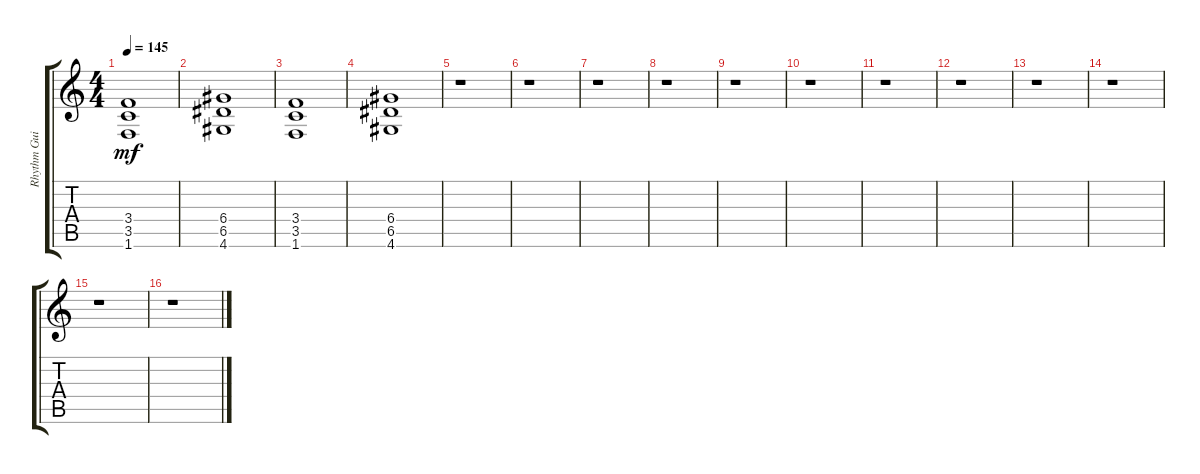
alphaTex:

\track ("Rhythm Guitar" "Rhythm Gui") {instrument electricguitarclean}
\staff {score tabs}
\tuning (E4 B3 G3 D3 A2 E2) {hide}
\ts (4 4)
\tempo 145
\clef g2
\ks c
(3.4 3.5 1.6).1{dy mf instrument electricguitarclean} |
(6.4 6.5 4.6).1 |
(3.4 3.5 1.6).1 |
(6.4 6.5 4.6).1 |
r.1 |
r.1 |
r.1 |
r.1 |
r.1 |
r.1 |
r.1 |
r.1 |
r.1 |
r.1 |
r.1 |
r.1
